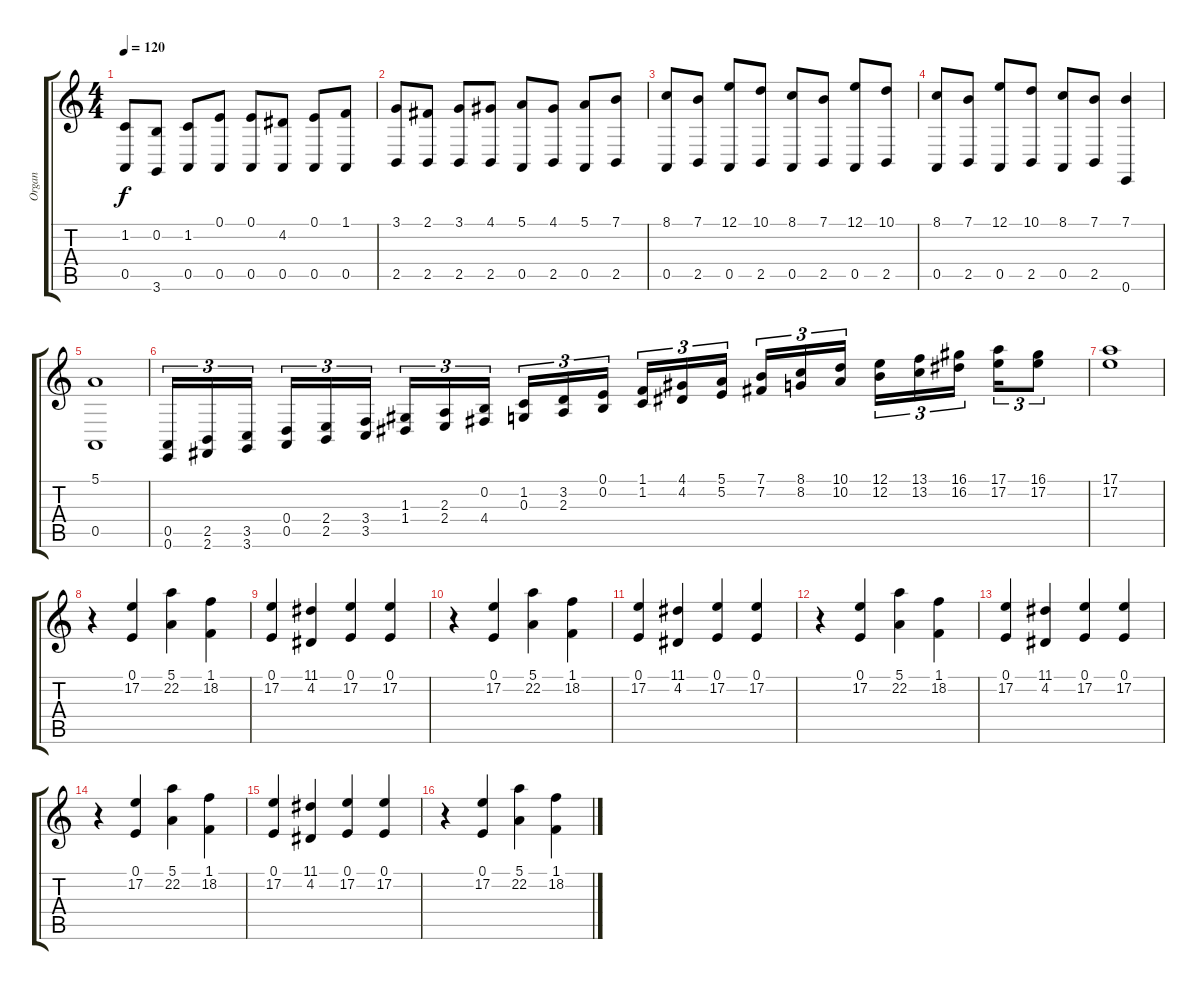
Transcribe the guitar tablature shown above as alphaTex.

\track ("Organ" "Organ") {instrument drawbarorgan}
\staff {score tabs}
\tuning (E4 B3 G3 D3 A2 E2) {hide}
\ts (4 4)
\tempo 120
\clef g2
\ks c
(1.2 0.5).8{dy f} (0.2 3.6).8 (1.2 0.5).8 (0.1 0.5).8 (0.1 0.5).8 (4.2 0.5).8 (0.1 0.5).8 (1.1 0.5).8 |
(3.1 2.5).8 (2.1 2.5).8 (3.1 2.5).8 (4.1 2.5).8 (5.1 0.5).8 (4.1 2.5).8 (5.1 0.5).8 (7.1 2.5).8 |
(8.1 0.5).8 (7.1 2.5).8 (12.1 0.5).8 (10.1 2.5).8 (8.1 0.5).8 (7.1 2.5).8 (12.1 0.5).8 (10.1 2.5).8 |
(8.1 0.5).8 (7.1 2.5).8 (12.1 0.5).8 (10.1 2.5).8 (8.1 0.5).8 (7.1 2.5).8 (7.1 0.6).4 |
(5.1 0.5).1 |
(0.5 0.6).16{tu (3 2)} (2.5 2.6).16{tu (3 2)} (3.5 3.6).16{tu (3 2)} (0.4 0.5).16{tu (3 2)} (2.4 2.5).16{tu (3 2)} (3.4 3.5).16{tu (3 2)} (1.3 1.4).16{tu (3 2)} (2.3 2.4).16{tu (3 2)} (0.2 4.4).16{tu (3 2)} (1.2 0.3).16{tu (3 2)} (3.2 2.3).16{tu (3 2)} (0.1 0.2).16{tu (3 2)} (1.1 1.2).16{tu (3 2)} (4.1 4.2).16{tu (3 2)} (5.1 5.2).16{tu (3 2)} (7.1 7.2).16{tu (3 2)} (8.1 8.2).16{tu (3 2)} (10.1 10.2).16{tu (3 2)} (12.1 12.2).16{tu (3 2)} (13.1 13.2).16{tu (3 2)} (16.1 16.2).16{tu (3 2)} (17.1 17.2).16{tu (3 2)} (16.1 17.2).8{tu (3 2)} |
(17.1 17.2).1 |
r.4 (0.1 17.2).4 (5.1 22.2).4 (1.1 18.2).4 |
(0.1 17.2).4 (11.1 4.2).4 (0.1 17.2).4 (0.1 17.2).4 |
r.4 (0.1 17.2).4 (5.1 22.2).4 (1.1 18.2).4 |
(0.1 17.2).4 (11.1 4.2).4 (0.1 17.2).4 (0.1 17.2).4 |
r.4 (0.1 17.2).4 (5.1 22.2).4 (1.1 18.2).4 |
(0.1 17.2).4 (11.1 4.2).4 (0.1 17.2).4 (0.1 17.2).4 |
r.4 (0.1 17.2).4 (5.1 22.2).4 (1.1 18.2).4 |
(0.1 17.2).4 (11.1 4.2).4 (0.1 17.2).4 (0.1 17.2).4 |
r.4 (0.1 17.2).4 (5.1 22.2).4 (1.1 18.2).4
